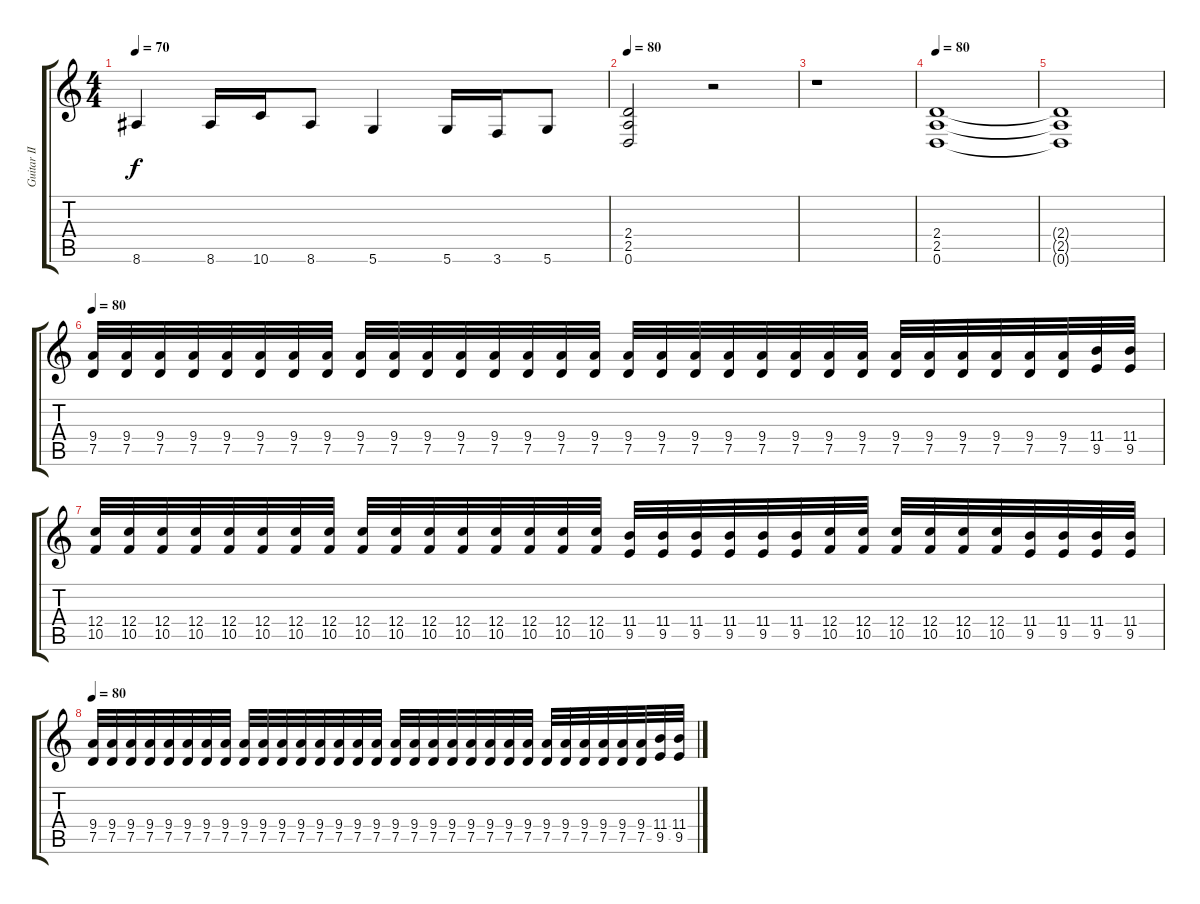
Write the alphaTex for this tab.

\track ("Guitar II" "Guitar II") {instrument distortionguitar}
\staff {score tabs}
\tuning (D4 A3 F3 C3 G2 D2) {hide}
\ts (4 4)
\tempo 70
\clef g2
\ks c
8.6.4{dy f} 8.6.16 10.6.16 8.6.8 5.6.4 5.6.16 3.6.16 5.6.8 |
\tempo 80
(2.4 2.5 0.6).2 r.2 |
r.1 |
\tempo 80
(2.4 2.5 0.6).1 |
(2.4{t} 2.5{t} 0.6{t}).1 |
\tempo 80
(9.4 7.5).32 (9.4 7.5).32 (9.4 7.5).32 (9.4 7.5).32 (9.4 7.5).32 (9.4 7.5).32 (9.4 7.5).32 (9.4 7.5).32 (9.4 7.5).32 (9.4 7.5).32 (9.4 7.5).32 (9.4 7.5).32 (9.4 7.5).32 (9.4 7.5).32 (9.4 7.5).32 (9.4 7.5).32 (9.4 7.5).32 (9.4 7.5).32 (9.4 7.5).32 (9.4 7.5).32 (9.4 7.5).32 (9.4 7.5).32 (9.4 7.5).32 (9.4 7.5).32 (9.4 7.5).32 (9.4 7.5).32 (9.4 7.5).32 (9.4 7.5).32 (9.4 7.5).32 (9.4 7.5).32 (11.4 9.5).32 (11.4 9.5).32 |
(12.4 10.5).32 (12.4 10.5).32 (12.4 10.5).32 (12.4 10.5).32 (12.4 10.5).32 (12.4 10.5).32 (12.4 10.5).32 (12.4 10.5).32 (12.4 10.5).32 (12.4 10.5).32 (12.4 10.5).32 (12.4 10.5).32 (12.4 10.5).32 (12.4 10.5).32 (12.4 10.5).32 (12.4 10.5).32 (11.4 9.5).32 (11.4 9.5).32 (11.4 9.5).32 (11.4 9.5).32 (11.4 9.5).32 (11.4 9.5).32 (12.4 10.5).32 (12.4 10.5).32 (12.4 10.5).32 (12.4 10.5).32 (12.4 10.5).32 (12.4 10.5).32 (11.4 9.5).32 (11.4 9.5).32 (11.4 9.5).32 (11.4 9.5).32 |
\tempo 80
(9.4 7.5).32 (9.4 7.5).32 (9.4 7.5).32 (9.4 7.5).32 (9.4 7.5).32 (9.4 7.5).32 (9.4 7.5).32 (9.4 7.5).32 (9.4 7.5).32 (9.4 7.5).32 (9.4 7.5).32 (9.4 7.5).32 (9.4 7.5).32 (9.4 7.5).32 (9.4 7.5).32 (9.4 7.5).32 (9.4 7.5).32 (9.4 7.5).32 (9.4 7.5).32 (9.4 7.5).32 (9.4 7.5).32 (9.4 7.5).32 (9.4 7.5).32 (9.4 7.5).32 (9.4 7.5).32 (9.4 7.5).32 (9.4 7.5).32 (9.4 7.5).32 (9.4 7.5).32 (9.4 7.5).32 (11.4 9.5).32 (11.4 9.5).32
